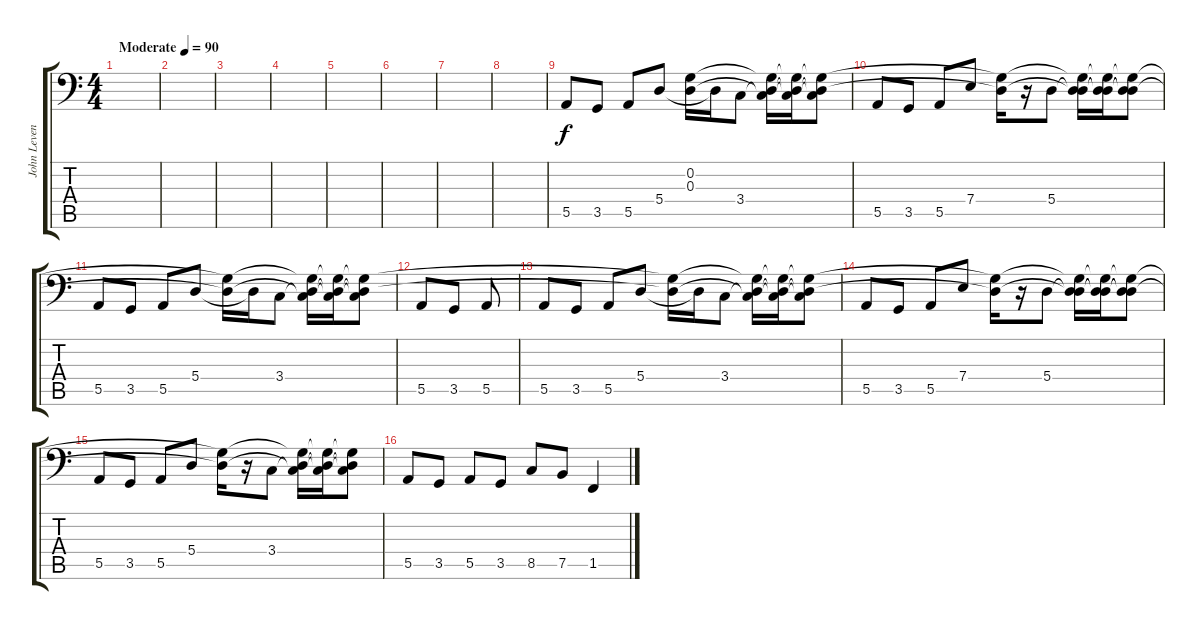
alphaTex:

\track ("John Leven" "John Leven") {instrument electricbassfinger}
\staff {score tabs}
\tuning (C3 G2 D2 A1 E1 B0) {hide}
\ts (4 4)
\tempo (90 "Moderate")
\clef f4
\ks c
|
|
|
|
|
|
|
|
5.5.8 3.5.8 5.5.8 5.4.8 (0.2 0.3).16 5.4{t}.16 3.4.8 (0.2{t} 0.3{t} 3.4{t}).16 (0.2{t} 0.3{t} 3.4{t}).16 (0.2{t} 0.3{t} 3.4{t}).8 |
5.5.8 3.5.8 5.5.8 7.4.8 (0.2{t} 0.3{t}).16 r.16 5.4.8 (0.2{t} 0.3{t} 5.4{t}).16 (0.2{t} 0.3{t} 5.4{t}).16 (0.2{t} 0.3{t} 5.4{t}).8 |
5.5.8 3.5.8 5.5.8 5.4.8 (0.2{t} 0.3{t}).16 5.4{t}.16 3.4.8 (0.2{t} 0.3{t} 3.4{t}).16 (0.2{t} 0.3{t} 3.4{t}).16 (0.2{t} 0.3{t} 3.4{t}).8 |
5.5.8 3.5.8 5.5.8 |
5.5.8 3.5.8 5.5.8 5.4.8 (0.2{t} 0.3{t}).16 5.4{t}.16 3.4.8 (0.2{t} 0.3{t} 3.4{t}).16 (0.2{t} 0.3{t} 3.4{t}).16 (0.2{t} 0.3{t} 3.4{t}).8 |
5.5.8 3.5.8 5.5.8 7.4.8 (0.2{t} 0.3{t}).16 r.16 5.4.8 (0.2{t} 0.3{t} 5.4{t}).16 (0.2{t} 0.3{t} 5.4{t}).16 (0.2{t} 0.3{t} 5.4{t}).8 |
5.5.8 3.5.8 5.5.8 5.4.8 (0.2{t} 0.3{t}).16 r.16 3.4.8 (0.2{t} 0.3{t} 3.4{t}).16 (0.2{t} 0.3{t} 3.4{t}).16 (0.2{t} 0.3{t} 3.4{t}).8 |
5.5.8 3.5.8 5.5.8 3.5.8 8.5.8 7.5.8 1.5.4
